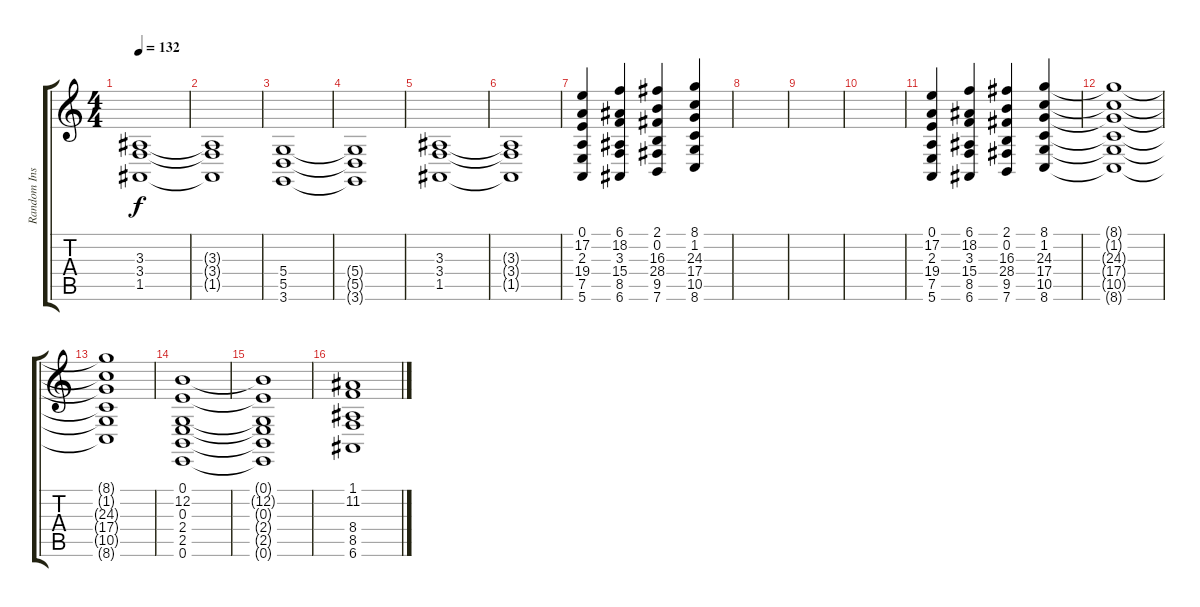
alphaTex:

\track ("Random Insts." "Random Ins") {instrument stringensemble1}
\staff {score tabs}
\tuning (E4 B3 G3 D3 A2 E2) {hide}
\ts (4 4)
\tempo 132
\clef g2
\ks c
(3.3 3.4 1.5).1{dy f} |
(3.3{t} 3.4{t} 1.5{t}).1 |
(5.4 5.5 3.6).1 |
(5.4{t} 5.5{t} 3.6{t}).1 |
(3.3 3.4 1.5).1 |
(3.3{t} 3.4{t} 1.5{t}).1 |
(0.1 17.2 2.3 19.4 7.5 5.6).4 (6.1 18.2 3.3 15.4 8.5 6.6).4 (2.1 0.2 16.3 28.4 9.5 7.6).4 (8.1 1.2 24.3 17.4 10.5 8.6).4 |
|
|
|
(0.1 17.2 2.3 19.4 7.5 5.6).4 (6.1 18.2 3.3 15.4 8.5 6.6).4 (2.1 0.2 16.3 28.4 9.5 7.6).4 (8.1 1.2 24.3 17.4 10.5 8.6).4 |
(8.1{t} 1.2{t} 24.3{t} 17.4{t} 10.5{t} 8.6{t}).1 |
(8.1{t} 1.2{t} 24.3{t} 17.4{t} 10.5{t} 8.6{t}).1 |
(0.1 12.2 0.3 2.4 2.5 0.6).1 |
(0.1{t} 12.2{t} 0.3{t} 2.4{t} 2.5{t} 0.6{t}).1 |
(1.1 11.2 8.4 8.5 6.6).1
